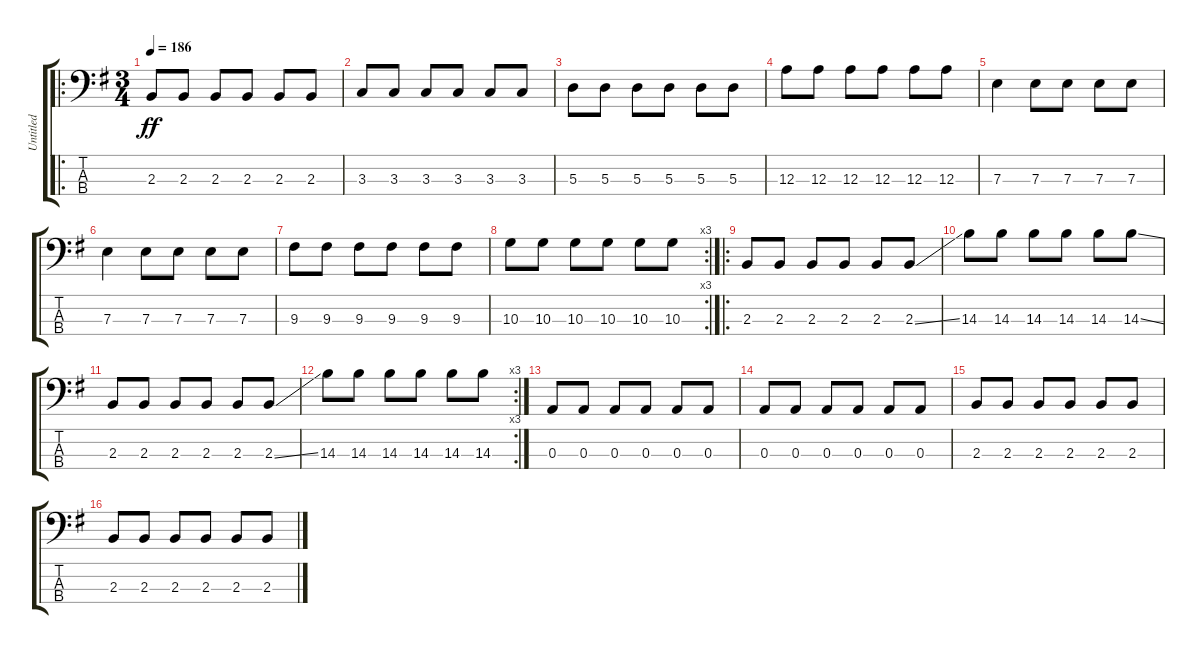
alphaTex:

\track ("Untitled" "Untitled") {instrument electricbassfinger}
\staff {score tabs}
\tuning (G2 D2 A1 D1) {hide}
\ro
\ts (3 4)
\tempo 186
\clef f4
\ks g
2.3.8{dy ff} 2.3.8 2.3.8 2.3.8 2.3.8 2.3.8 |
3.3.8 3.3.8 3.3.8 3.3.8 3.3.8 3.3.8 |
5.3.8 5.3.8 5.3.8 5.3.8 5.3.8 5.3.8 |
12.3.8 12.3.8 12.3.8 12.3.8 12.3.8 12.3.8 |
7.3.4 7.3.8 7.3.8 7.3.8 7.3.8 |
7.3.4 7.3.8 7.3.8 7.3.8 7.3.8 |
9.3.8 9.3.8 9.3.8 9.3.8 9.3.8 9.3.8 |
\rc 3
10.3.8 10.3.8 10.3.8 10.3.8 10.3.8 10.3.8 |
\ro
2.3.8 2.3.8 2.3.8 2.3.8 2.3.8 2.3{ss}.8 |
14.3.8 14.3.8 14.3.8 14.3.8 14.3.8 14.3{ss}.8 |
2.3.8 2.3.8 2.3.8 2.3.8 2.3.8 2.3{ss}.8 |
\rc 3
14.3.8 14.3.8 14.3.8 14.3.8 14.3.8 14.3.8 |
0.3.8 0.3.8 0.3.8 0.3.8 0.3.8 0.3.8 |
0.3.8 0.3.8 0.3.8 0.3.8 0.3.8 0.3.8 |
2.3.8 2.3.8 2.3.8 2.3.8 2.3.8 2.3.8 |
2.3.8 2.3.8 2.3.8 2.3.8 2.3.8 2.3.8
